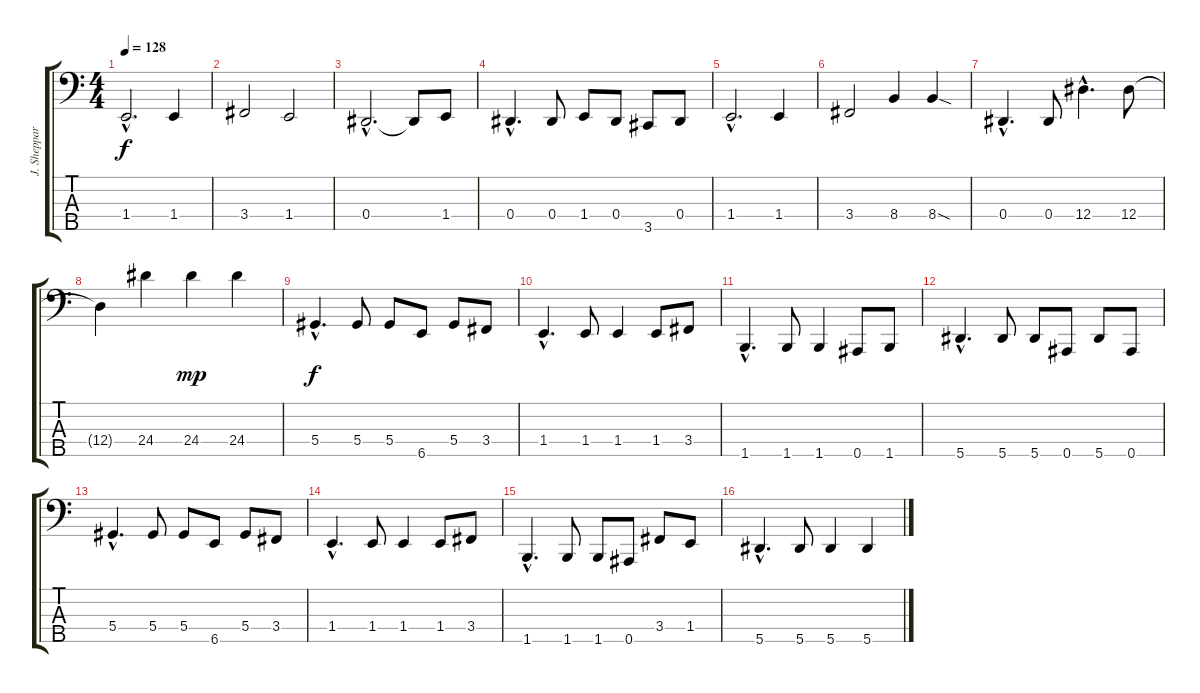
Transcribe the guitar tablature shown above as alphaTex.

\track ("J. Sheppard" "J. Sheppar") {instrument electricbassfinger}
\staff {score tabs}
\tuning (Gb2 Db2 Ab1 Eb1 Bb0) {hide}
\ts (4 4)
\section ("" "")
\tempo 128
\clef f4
\ks c
1.4{hac}.2{d dy f} 1.4.4 |
3.4.2 1.4.2 |
0.4{hac}.2{d} 0.4{t}.8 1.4.8 |
0.4{hac}.4{d} 0.4.8 1.4.8 0.4.8 3.5.8 0.4.8 |
1.4{hac}.2{d} 1.4.4 |
3.4.2 8.4.4 8.4{sod}.4 |
0.4{hac}.4{d} 0.4.8 12.4{hac}.4{d} 12.4.8 |
12.4{t}.4 24.4.4 24.4.4{dy mp} 24.4.4 |
\section ("" "")
5.4{hac}.4{d dy f} 5.4.8 5.4.8 6.5.8 5.4.8 3.4.8 |
1.4{hac}.4{d} 1.4.8 1.4.4 1.4.8 3.4.8 |
1.5{hac}.4{d} 1.5.8 1.5.4 0.5.8 1.5.8 |
5.5{hac}.4{d} 5.5.8 5.5.8 0.5.8 5.5.8 0.5.8 |
5.4{hac}.4{d} 5.4.8 5.4.8 6.5.8 5.4.8 3.4.8 |
1.4{hac}.4{d} 1.4.8 1.4.4 1.4.8 3.4.8 |
1.5{hac}.4{d} 1.5.8 1.5.8 0.5.8 3.4.8 1.4.8 |
5.5{hac}.4{d} 5.5.8 5.5.4 5.5.4
